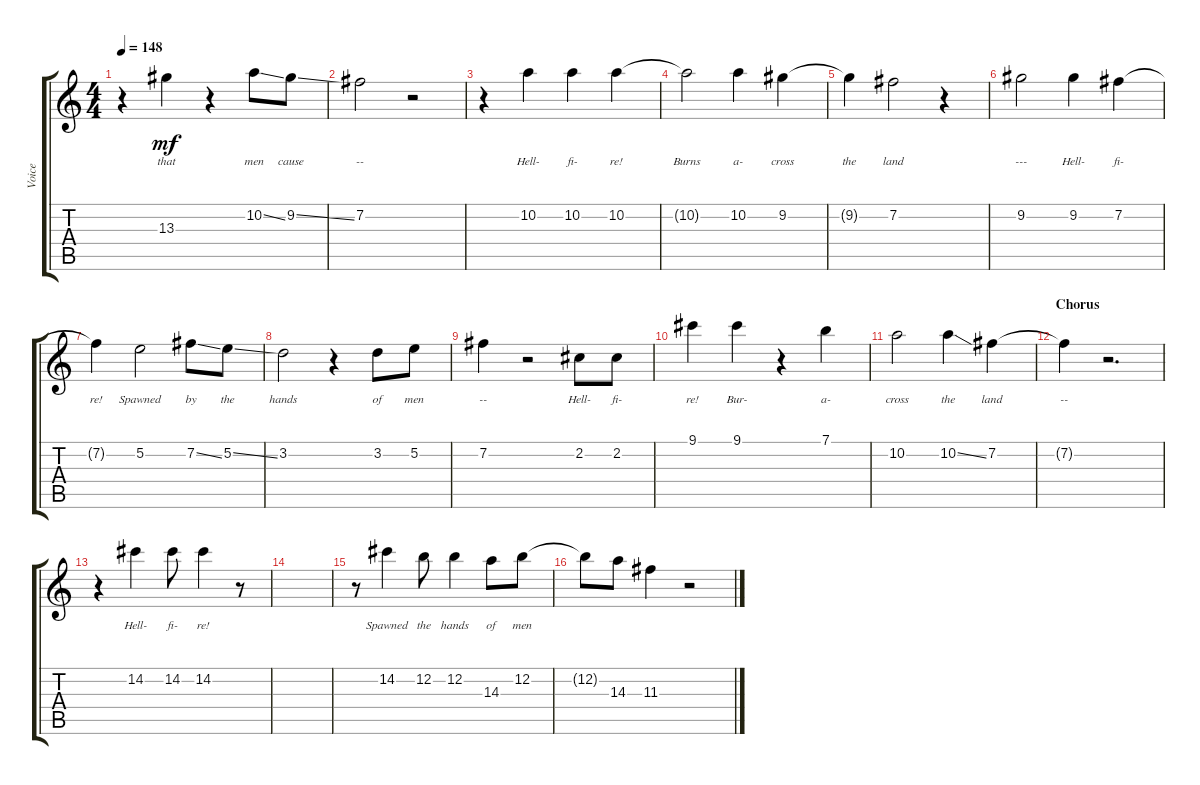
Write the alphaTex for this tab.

\track ("Voice" "Voice") {instrument electricguitarclean}
\staff {score tabs}
\tuning (E4 B3 G3 D3 A2 E2) {hide}
\ts (4 4)
\tempo 148
\clef g2
\ks c
r.4{dy mf} 13.3.4{lyrics (0 "that") lyrics (1 "") lyrics (2 "") lyrics (3 "") lyrics (4 "")} r.4 10.2{ss}.8{lyrics (0 "men") lyrics (1 "") lyrics (2 "") lyrics (3 "") lyrics (4 "")} 9.2{ss}.8{lyrics (0 "cause") lyrics (1 "") lyrics (2 "") lyrics (3 "") lyrics (4 "")} |
7.2.2{lyrics (0 "--") lyrics (1 "") lyrics (2 "") lyrics (3 "") lyrics (4 "")} r.2 |
r.4 10.2.4{lyrics (0 "Hell-") lyrics (1 "") lyrics (2 "") lyrics (3 "") lyrics (4 "")} 10.2.4{lyrics (0 "fi-") lyrics (1 "") lyrics (2 "") lyrics (3 "") lyrics (4 "")} 10.2.4{lyrics (0 "re!") lyrics (1 "") lyrics (2 "") lyrics (3 "") lyrics (4 "")} |
10.2{t}.2{lyrics (0 "Burns") lyrics (1 "") lyrics (2 "") lyrics (3 "") lyrics (4 "")} 10.2.4{lyrics (0 "a-") lyrics (1 "") lyrics (2 "") lyrics (3 "") lyrics (4 "")} 9.2.4{lyrics (0 "cross") lyrics (1 "") lyrics (2 "") lyrics (3 "") lyrics (4 "")} |
9.2{t}.4{lyrics (0 "the") lyrics (1 "") lyrics (2 "") lyrics (3 "") lyrics (4 "")} 7.2.2{lyrics (0 "land") lyrics (1 "") lyrics (2 "") lyrics (3 "") lyrics (4 "")} r.4 |
9.2.2{lyrics (0 "---") lyrics (1 "") lyrics (2 "") lyrics (3 "") lyrics (4 "")} 9.2.4{lyrics (0 "Hell-") lyrics (1 "") lyrics (2 "") lyrics (3 "") lyrics (4 "")} 7.2.4{lyrics (0 "fi-") lyrics (1 "") lyrics (2 "") lyrics (3 "") lyrics (4 "")} |
7.2{t}.4{lyrics (0 "re!") lyrics (1 "") lyrics (2 "") lyrics (3 "") lyrics (4 "")} 5.2.2{lyrics (0 "Spawned") lyrics (1 "") lyrics (2 "") lyrics (3 "") lyrics (4 "")} 7.2{ss}.8{lyrics (0 "by") lyrics (1 "") lyrics (2 "") lyrics (3 "") lyrics (4 "")} 5.2{ss}.8{lyrics (0 "the") lyrics (1 "") lyrics (2 "") lyrics (3 "") lyrics (4 "")} |
3.2.2{lyrics (0 "hands") lyrics (1 "") lyrics (2 "") lyrics (3 "") lyrics (4 "")} r.4 3.2.8{lyrics (0 "of") lyrics (1 "") lyrics (2 "") lyrics (3 "") lyrics (4 "")} 5.2.8{lyrics (0 "men") lyrics (1 "") lyrics (2 "") lyrics (3 "") lyrics (4 "")} |
7.2.4{lyrics (0 "--") lyrics (1 "") lyrics (2 "") lyrics (3 "") lyrics (4 "")} r.2 2.2.8{lyrics (0 "Hell-") lyrics (1 "") lyrics (2 "") lyrics (3 "") lyrics (4 "")} 2.2.8{lyrics (0 "fi-") lyrics (1 "") lyrics (2 "") lyrics (3 "") lyrics (4 "")} |
9.1.4{lyrics (0 "re!") lyrics (1 "") lyrics (2 "") lyrics (3 "") lyrics (4 "")} 9.1.4{lyrics (0 "Bur-") lyrics (1 "") lyrics (2 "") lyrics (3 "") lyrics (4 "")} r.4 7.1.4{lyrics (0 "a-") lyrics (1 "") lyrics (2 "") lyrics (3 "") lyrics (4 "")} |
10.2.2{lyrics (0 "cross") lyrics (1 "") lyrics (2 "") lyrics (3 "") lyrics (4 "")} 10.2{ss}.4{lyrics (0 "the") lyrics (1 "") lyrics (2 "") lyrics (3 "") lyrics (4 "")} 7.2.4{lyrics (0 "land") lyrics (1 "") lyrics (2 "") lyrics (3 "") lyrics (4 "")} |
\section ("" "Chorus")
7.2{t}.4{lyrics (0 "--") lyrics (1 "") lyrics (2 "") lyrics (3 "") lyrics (4 "")} r.2{d} |
r.4 14.2.4{lyrics (0 "Hell-") lyrics (1 "") lyrics (2 "") lyrics (3 "") lyrics (4 "")} 14.2.8{lyrics (0 "fi-") lyrics (1 "") lyrics (2 "") lyrics (3 "") lyrics (4 "")} 14.2.4{lyrics (0 "re!") lyrics (1 "") lyrics (2 "") lyrics (3 "") lyrics (4 "")} r.8 |
|
r.8 14.2.4{lyrics (0 "Spawned") lyrics (1 "") lyrics (2 "") lyrics (3 "") lyrics (4 "")} 12.2.8{lyrics (0 "the") lyrics (1 "") lyrics (2 "") lyrics (3 "") lyrics (4 "")} 12.2.4{lyrics (0 "hands") lyrics (1 "") lyrics (2 "") lyrics (3 "") lyrics (4 "")} 14.3.8{lyrics (0 "of") lyrics (1 "") lyrics (2 "") lyrics (3 "") lyrics (4 "")} 12.2.8{lyrics (0 "men") lyrics (1 "") lyrics (2 "") lyrics (3 "") lyrics (4 "")} |
12.2{t}.8 14.3.8 11.3.4 r.2
